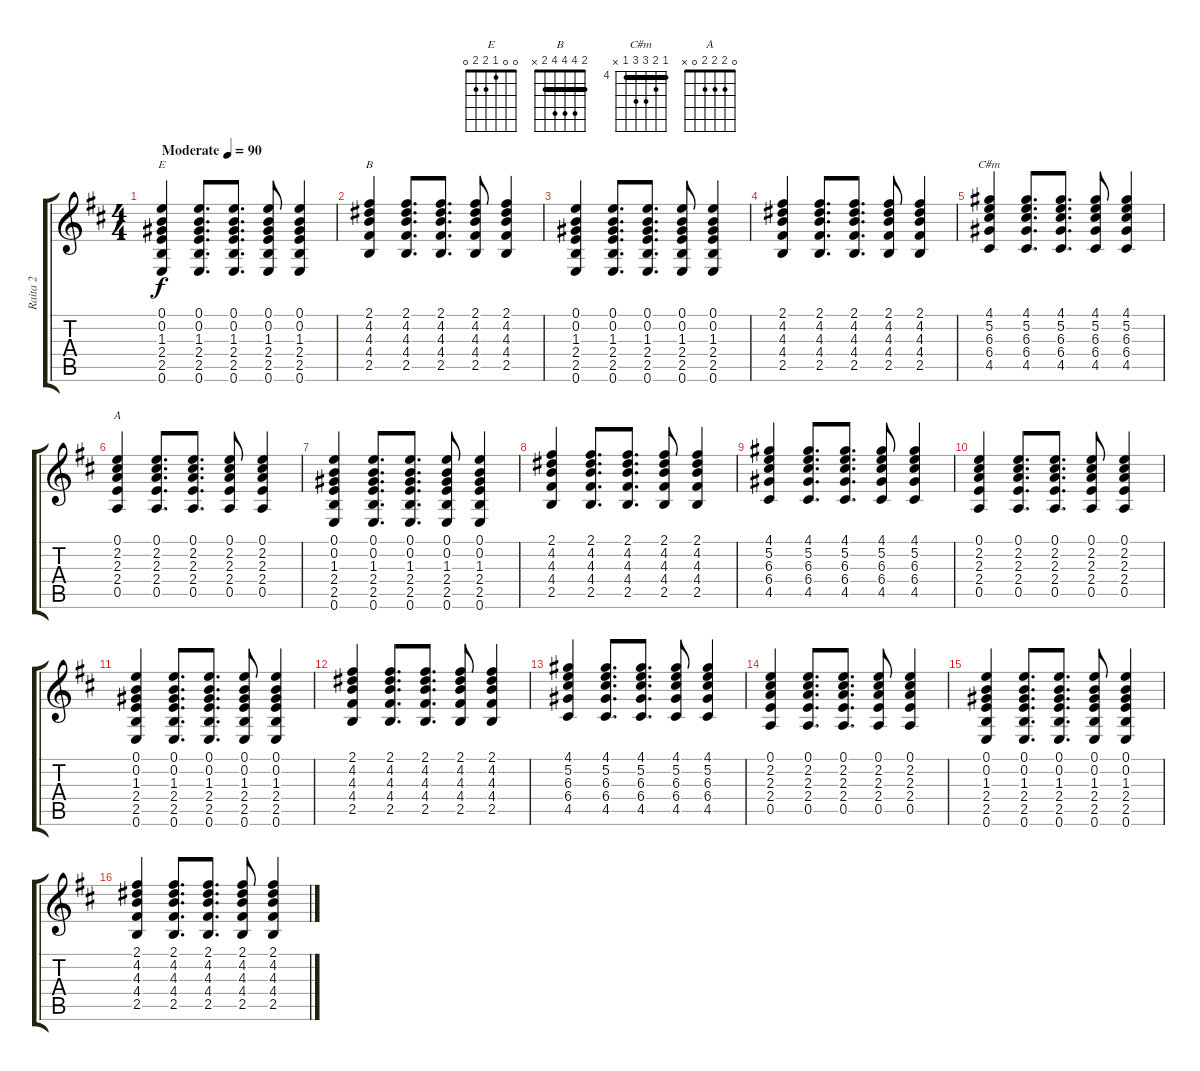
\track ("Raita 2" "Raita 2") {instrument acousticguitarsteel}
\staff {score tabs}
\tuning (E4 B3 G3 D3 A2 E2) {hide}
\chord ("E" 0 0 1 2 2 0)
\chord ("B" 2 4 4 4 2 x) {barre 2}
\chord ("C#m" 4 5 6 6 4 x) {firstfret 4 barre 4}
\chord ("A" 0 2 2 2 0 x)
\ts (4 4)
\tempo (90 "Moderate")
\clef g2
\ks d
(0.1 0.2 1.3 2.4 2.5 0.6).4{ch "E" dy f instrument acousticguitarsteel} (0.1 0.2 1.3 2.4 2.5 0.6).8{d} (0.1 0.2 1.3 2.4 2.5 0.6).8{d} (0.1 0.2 1.3 2.4 2.5 0.6).8 (0.1 0.2 1.3 2.4 2.5 0.6).4 |
(2.1 4.2 4.3 4.4 2.5).4{ch "B"} (2.1 4.2 4.3 4.4 2.5).8{d} (2.1 4.2 4.3 4.4 2.5).8{d} (2.1 4.2 4.3 4.4 2.5).8 (2.1 4.2 4.3 4.4 2.5).4 |
(0.1 0.2 1.3 2.4 2.5 0.6).4 (0.1 0.2 1.3 2.4 2.5 0.6).8{d} (0.1 0.2 1.3 2.4 2.5 0.6).8{d} (0.1 0.2 1.3 2.4 2.5 0.6).8 (0.1 0.2 1.3 2.4 2.5 0.6).4 |
(2.1 4.2 4.3 4.4 2.5).4 (2.1 4.2 4.3 4.4 2.5).8{d} (2.1 4.2 4.3 4.4 2.5).8{d} (2.1 4.2 4.3 4.4 2.5).8 (2.1 4.2 4.3 4.4 2.5).4 |
(4.1 5.2 6.3 6.4 4.5).4{ch "C#m"} (4.1 5.2 6.3 6.4 4.5).8{d} (4.1 5.2 6.3 6.4 4.5).8{d} (4.1 5.2 6.3 6.4 4.5).8 (4.1 5.2 6.3 6.4 4.5).4 |
(0.1 2.2 2.3 2.4 0.5).4{ch "A"} (0.1 2.2 2.3 2.4 0.5).8{d} (0.1 2.2 2.3 2.4 0.5).8{d} (0.1 2.2 2.3 2.4 0.5).8 (0.1 2.2 2.3 2.4 0.5).4 |
(0.1 0.2 1.3 2.4 2.5 0.6).4 (0.1 0.2 1.3 2.4 2.5 0.6).8{d} (0.1 0.2 1.3 2.4 2.5 0.6).8{d} (0.1 0.2 1.3 2.4 2.5 0.6).8 (0.1 0.2 1.3 2.4 2.5 0.6).4 |
(2.1 4.2 4.3 4.4 2.5).4 (2.1 4.2 4.3 4.4 2.5).8{d} (2.1 4.2 4.3 4.4 2.5).8{d} (2.1 4.2 4.3 4.4 2.5).8 (2.1 4.2 4.3 4.4 2.5).4 |
(4.1 5.2 6.3 6.4 4.5).4 (4.1 5.2 6.3 6.4 4.5).8{d} (4.1 5.2 6.3 6.4 4.5).8{d} (4.1 5.2 6.3 6.4 4.5).8 (4.1 5.2 6.3 6.4 4.5).4 |
(0.1 2.2 2.3 2.4 0.5).4 (0.1 2.2 2.3 2.4 0.5).8{d} (0.1 2.2 2.3 2.4 0.5).8{d} (0.1 2.2 2.3 2.4 0.5).8 (0.1 2.2 2.3 2.4 0.5).4 |
(0.1 0.2 1.3 2.4 2.5 0.6).4 (0.1 0.2 1.3 2.4 2.5 0.6).8{d} (0.1 0.2 1.3 2.4 2.5 0.6).8{d} (0.1 0.2 1.3 2.4 2.5 0.6).8 (0.1 0.2 1.3 2.4 2.5 0.6).4 |
(2.1 4.2 4.3 4.4 2.5).4 (2.1 4.2 4.3 4.4 2.5).8{d} (2.1 4.2 4.3 4.4 2.5).8{d} (2.1 4.2 4.3 4.4 2.5).8 (2.1 4.2 4.3 4.4 2.5).4 |
(4.1 5.2 6.3 6.4 4.5).4 (4.1 5.2 6.3 6.4 4.5).8{d} (4.1 5.2 6.3 6.4 4.5).8{d} (4.1 5.2 6.3 6.4 4.5).8 (4.1 5.2 6.3 6.4 4.5).4 |
(0.1 2.2 2.3 2.4 0.5).4 (0.1 2.2 2.3 2.4 0.5).8{d} (0.1 2.2 2.3 2.4 0.5).8{d} (0.1 2.2 2.3 2.4 0.5).8 (0.1 2.2 2.3 2.4 0.5).4 |
(0.1 0.2 1.3 2.4 2.5 0.6).4 (0.1 0.2 1.3 2.4 2.5 0.6).8{d} (0.1 0.2 1.3 2.4 2.5 0.6).8{d} (0.1 0.2 1.3 2.4 2.5 0.6).8 (0.1 0.2 1.3 2.4 2.5 0.6).4 |
(2.1 4.2 4.3 4.4 2.5).4 (2.1 4.2 4.3 4.4 2.5).8{d} (2.1 4.2 4.3 4.4 2.5).8{d} (2.1 4.2 4.3 4.4 2.5).8 (2.1 4.2 4.3 4.4 2.5).4
